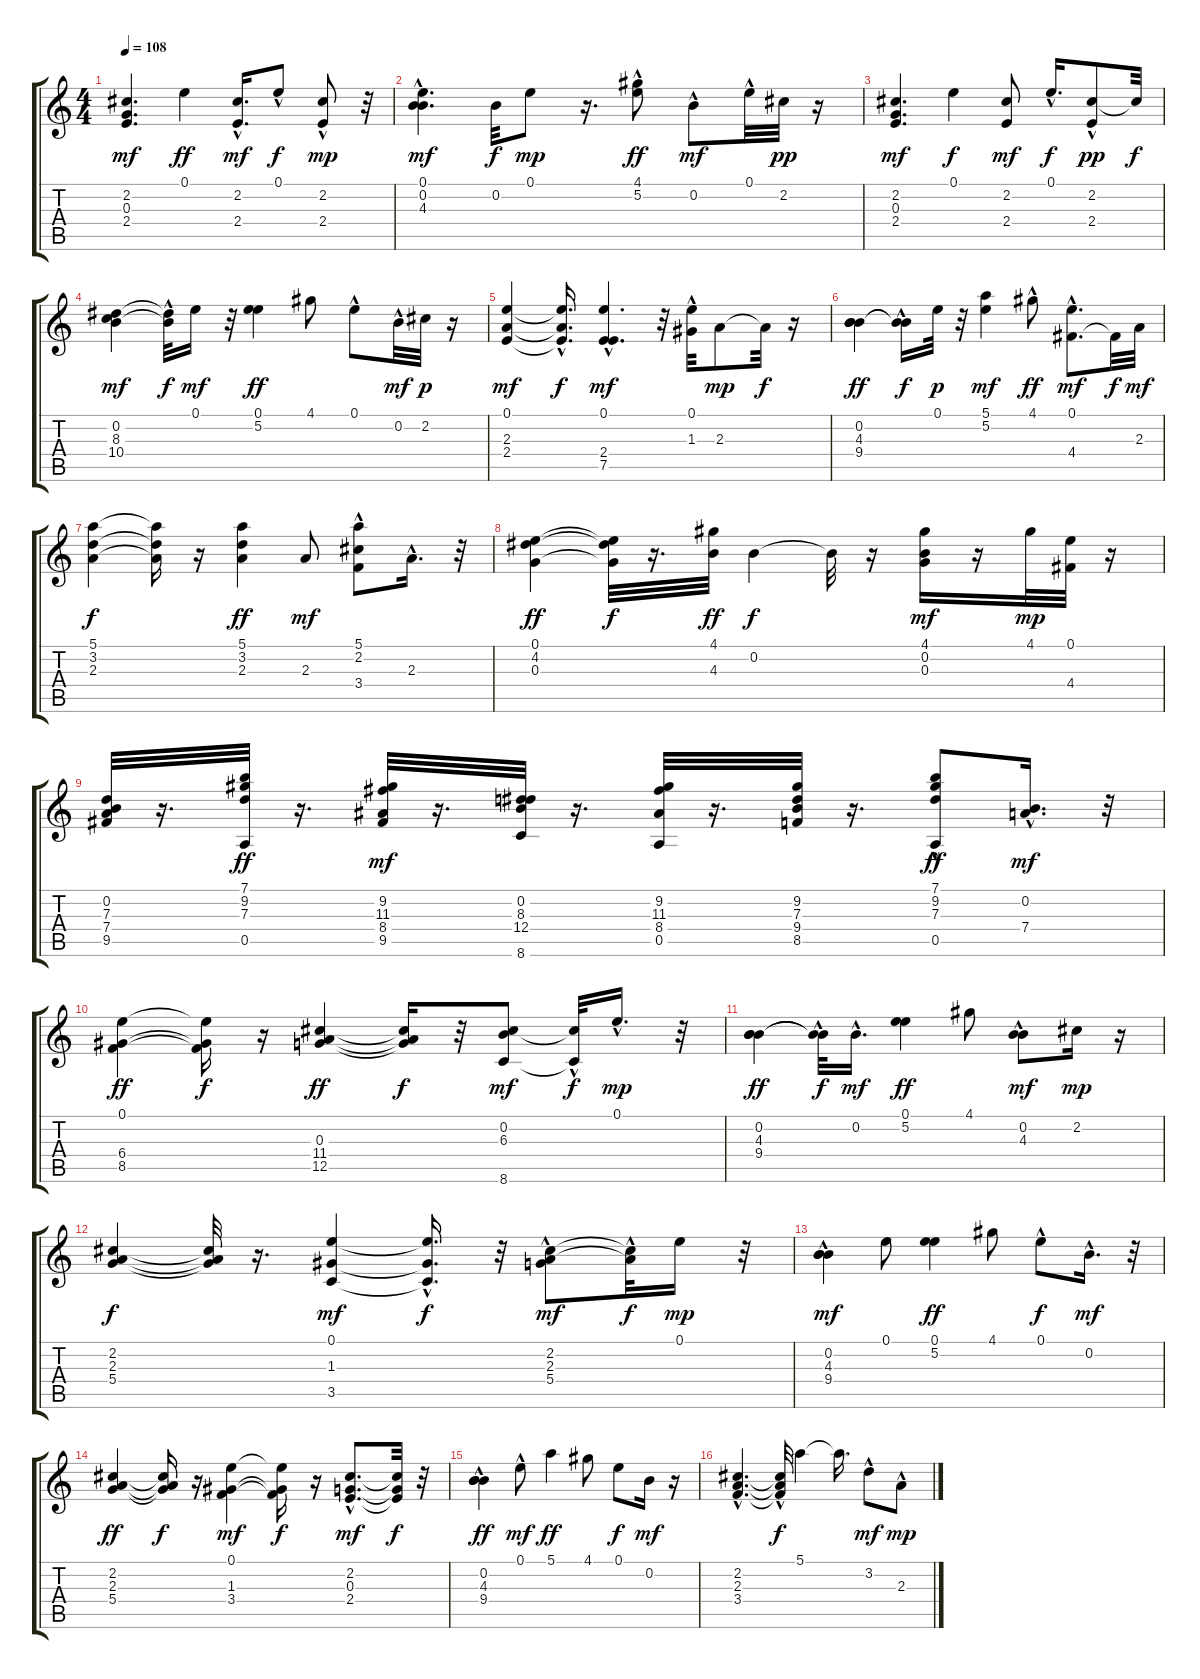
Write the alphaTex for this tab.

\track "" {instrument electricguitarclean}
\staff {score tabs}
\tuning (E4 B3 G3 D3 A2 E2) {hide}
\ts (4 4)
\tempo 108
\clef g2
\ks c
(2.2 0.3 2.4).4{d dy mf} 0.1.4{dy ff} (2.2{hac} 2.4{hac}).16{d dy mf} 0.1{hac}.8{dy f} (2.2 2.4{hac}).8{dy mp} r.32 |
(0.1 0.2 4.3{hac}).4{d dy mf} 0.2.32{dy f} 0.1.8{dy mp} r.16{d} (4.1 5.2{hac}).8{dy ff} 0.2{hac}.8{dy mf} 0.1{hac}.32 2.2.32{dy pp} r.16 |
(2.2 0.3 2.4).4{d dy mf} 0.1.4{dy f} (2.2 2.4).8{dy mf} 0.1{hac}.16{d dy f} (2.2 2.4{hac}).8{dy pp} 2.2{t}.32{dy f} |
(0.2 8.3 10.4).4{dy mf} (0.2{t} 8.3{hac t}).32{dy f} 0.1.16{dy mf} r.32 (0.1 5.2).4{dy ff} 4.1.8 0.1{hac}.8 0.2{hac}.32{dy mf} 2.2.32{dy p} r.16 |
(0.1 2.3 2.4).4{dy mf} (0.1{t} 2.3{hac t} 2.4{t}).16{d dy f} (0.1 2.4{hac} 7.5{hac}).4{d dy mf} r.32 (0.1{hac} 1.3{hac}).32 2.3.8{dy mp} 2.3{t}.32{dy f} r.16 |
(0.2 4.3 9.4).4{dy ff} (0.2{hac t} 9.4{hac t}).16{dy f} 0.1.32{dy p} r.32 (5.1 5.2).4{dy mf} 4.1{hac}.8{dy ff} (0.1 4.4{hac}).8{d dy mf} 4.4{t}.32{dy f} 2.3.32{dy mf} |
(5.1 3.2 2.3).4{dy f} (5.1{t} 3.2{t} 2.3{t}).16 r.16 (5.1 3.2 2.3).4{dy ff} 2.3.8{dy mf} (5.1{hac} 2.2{hac} 3.4).8 2.3{hac}.16{d} r.32 |
(0.1 4.2 0.3).4{dy ff} (0.1{t} 4.2{t} 0.3{t}).32{dy f} r.16{d} (4.1 4.3).32{dy ff} 0.2.4{dy f} 0.2{t}.32 r.16 (4.1 0.2 0.3).16{dy mf} r.16 4.1.32{dy mp} (0.1 4.4).32 r.16 |
(0.2 7.3 7.4 9.5).32 r.16{d} (7.1 9.2 7.3 0.5).32{dy ff} r.16{d} (9.2 11.3 8.4 9.5).32{dy mf} r.16{d} (0.2 8.3 12.4 8.6).32 r.16{d} (9.2 11.3 8.4 0.5).32 r.16{d} (9.2 7.3 9.4 8.5).32 r.16{d} (7.1{hac} 9.2{hac} 7.3{hac} 0.5).8{dy ff} (0.2{hac} 7.4).16{d dy mf} r.32 |
(0.1 6.4 8.5).4{dy ff} (0.1{t} 6.4{t} 8.5{t}).16{dy f} r.16 (0.3 11.4 12.5).4{dy ff} (0.3{t} 11.4{t} 12.5{t}).16{dy f} r.32 (0.2 6.3 8.6).8{dy mf} (6.3{t} 8.6{hac t}).32{dy f} 0.1{hac}.16{d dy mp} r.32 |
(0.2 4.3 9.4).4{dy ff} (4.3{t} 9.4{hac t}).32{dy f} 0.2{hac}.16{d dy mf} (0.1 5.2).4{dy ff} 4.1.8 (0.2 4.3{hac}).8{dy mf} 2.2.16{dy mp} r.16 |
(2.2 2.3 5.4).4{dy f} (2.2{t} 2.3{t} 5.4{t}).32 r.16{d} (0.1 1.3 3.5).4{dy mf} (0.1{hac t} 1.3{hac t} 3.5{t}).16{d dy f} r.32 (2.2 2.3 5.4{hac}).8{dy mf} (2.2{hac t} 2.3{hac t}).32{dy f} 0.1.16{dy mp} r.32 |
(0.2{hac} 4.3 9.4).4{dy mf} 0.1.8 (0.1 5.2).4{dy ff} 4.1.8 0.1{hac}.8{dy f} 0.2{hac}.16{d dy mf} r.32 |
(2.2 2.3 5.4).4{dy ff} (2.2{t} 2.3{t} 5.4{t}).16{dy f} r.16 (0.1 1.3 3.4).4{dy mf} (0.1{t} 1.3{t} 3.4{t}).16{dy f} r.16 (2.2{hac} 0.3{hac} 2.4{hac}).8{d dy mf} (2.2{t} 0.3{t} 2.4{t}).32{dy f} r.32 |
(0.2{hac} 4.3{hac} 9.4).4{dy ff} 0.1{hac}.8{dy mf} 5.1.4{dy ff} 4.1.8 0.1.8{dy f} 0.2.16{dy mf} r.16 |
(2.2{hac} 2.3{hac} 3.4{hac}).4{d} (2.2{t} 2.3{hac t} 3.4{t}).32{dy f} 5.1.4 5.1{t}.16{d} 3.2{hac}.8{dy mf} 2.3{hac}.8{dy mp}
